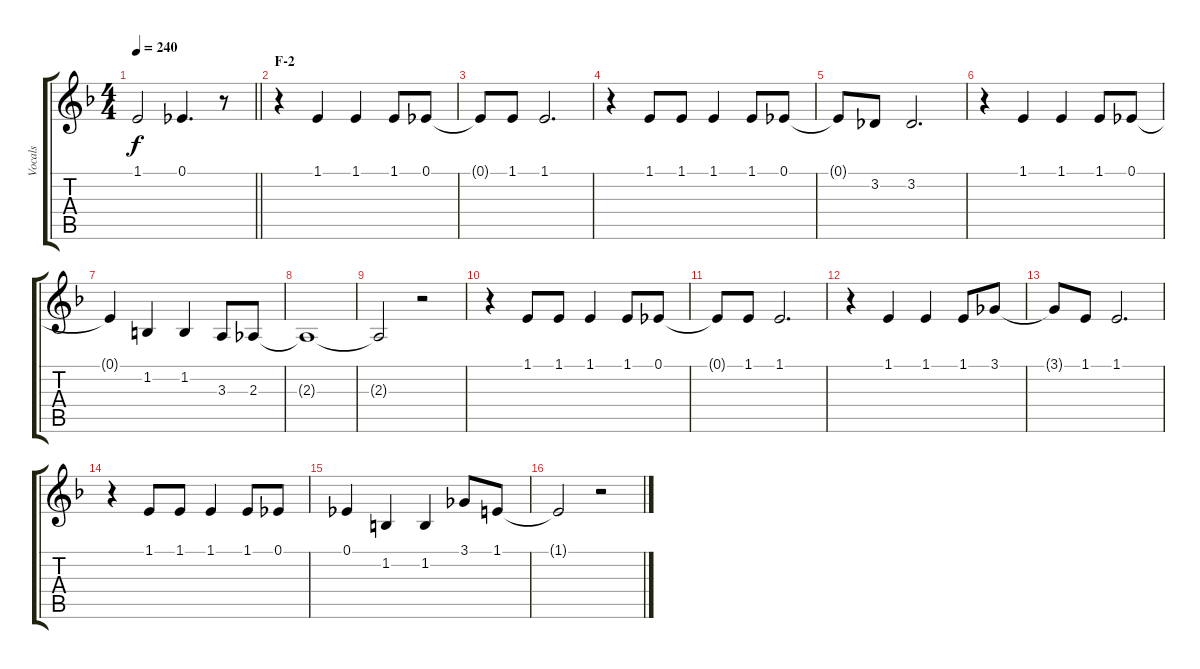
\track ("Vocals" "Vocals") {instrument voiceoohs}
\staff {score tabs}
\tuning (Eb4 Bb3 Gb3 Db3 Ab2 Eb2) {hide}
\ts (4 4)
\tempo 240
\clef g2
\barLineRight lightlight
\ks f
1.1.2{dy f} 0.1.4{d} r.8 |
\section ("" "F-2")
r.4 1.1.4 1.1.4 1.1.8 0.1.8 |
0.1{t}.8 1.1.8 1.1.2{d} |
r.4 1.1.8 1.1.8 1.1.4 1.1.8 0.1.8 |
0.1{t}.8 3.2.8 3.2.2{d} |
r.4 1.1.4 1.1.4 1.1.8 0.1.8 |
0.1{t}.4 1.2.4 1.2.4 3.3.8 2.3.8 |
2.3{t}.1 |
2.3{t}.2 r.2 |
r.4 1.1.8 1.1.8 1.1.4 1.1.8 0.1.8 |
0.1{t}.8 1.1.8 1.1.2{d} |
r.4 1.1.4 1.1.4 1.1.8 3.1.8 |
3.1{t}.8 1.1.8 1.1.2{d} |
r.4 1.1.8 1.1.8 1.1.4 1.1.8 0.1.8 |
0.1.4 1.2.4 1.2.4 3.1.8 1.1.8 |
1.1{t}.2 r.2
